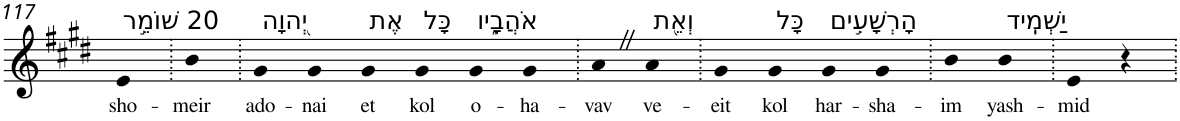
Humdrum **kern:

**kern	**text
*part1	*part1
*staff1	*staff1
*I"Piano	*
*I'Pno	*
!!LO:PB:g=z
*clefG2	*
*k[f#c#g#d#]	*
*E:	*
=117	=117
!LO:TX:a:t=20 שׁוֹמֵ֣ר	!
!	!LO:LY:b
4e	sho-
=118.	=118.
!	!LO:LY:b
4b	-meir
=119.	=119.
!LO:TX:a:t=יְ֭הוָה	!
!	!LO:LY:b
4g#	ado-
!	!LO:LY:b
4g#	-nai
!LO:TX:a:t=אֶת	!
!	!LO:LY:b
4g#	et
!LO:TX:a:t=כָּל	!
!	!LO:LY:b
4g#	kol
!LO:TX:a:t=אֹהֲבָ֑יו	!
!	!LO:LY:b
4g#	o-
!	!LO:LY:b
4g#	-ha-
=120.	=120.
!	!LO:LY:b
4aZ	-vav
!LO:TX:a:t=וְאֵ֖ת	!
!	!LO:LY:b
4a	ve-
=121.	=121.
!	!LO:LY:b
4g#	-eit
!LO:TX:a:t=כָּל	!
!	!LO:LY:b
4g#	kol
!LO:TX:a:t=הָרְשָׁעִ֣ים	!
!	!LO:LY:b
4g#	har-
!	!LO:LY:b
4g#	-sha-
=122.	=122.
!	!LO:LY:b
4b	-im
!LO:TX:a:t=יַשְׁמִֽיד	!
!	!LO:LY:b
4b	yash-
=123.	=123.
!	!LO:LY:b
4e	-mid
4r	.
=.	=.
*-	*-
